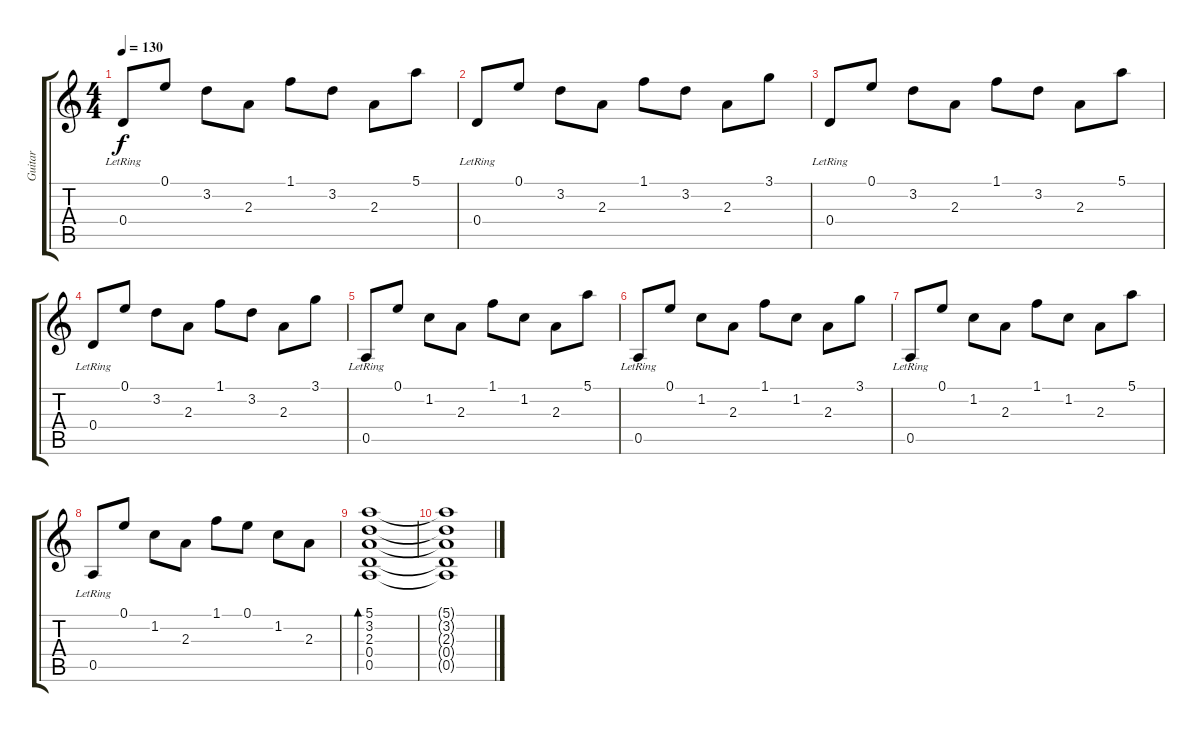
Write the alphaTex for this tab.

\track ("Guitar" "Guitar") {instrument acousticguitarsteel}
\staff {score tabs}
\tuning (E4 B3 G3 D3 A2 E2) {hide}
\ts (4 4)
\tempo 130
\clef g2
\ks c
0.4{lr}.8{dy f} 0.1.8 3.2.8 2.3.8 1.1.8 3.2.8 2.3.8 5.1.8 |
0.4{lr}.8 0.1.8 3.2.8 2.3.8 1.1.8 3.2.8 2.3.8 3.1.8 |
0.4{lr}.8 0.1.8 3.2.8 2.3.8 1.1.8 3.2.8 2.3.8 5.1.8 |
0.4{lr}.8 0.1.8 3.2.8 2.3.8 1.1.8 3.2.8 2.3.8 3.1.8 |
0.5{lr}.8 0.1.8 1.2.8 2.3.8 1.1.8 1.2.8 2.3.8 5.1.8 |
0.5{lr}.8 0.1.8 1.2.8 2.3.8 1.1.8 1.2.8 2.3.8 3.1.8 |
0.5{lr}.8 0.1.8 1.2.8 2.3.8 1.1.8 1.2.8 2.3.8 5.1.8 |
0.5{lr}.8 0.1.8 1.2.8 2.3.8 1.1.8 0.1.8 1.2.8 2.3.8 |
(5.1 3.2 2.3 0.4 0.5).1{bd 480} |
(5.1{t} 3.2{t} 2.3{t} 0.4{t} 0.5{t}).1
